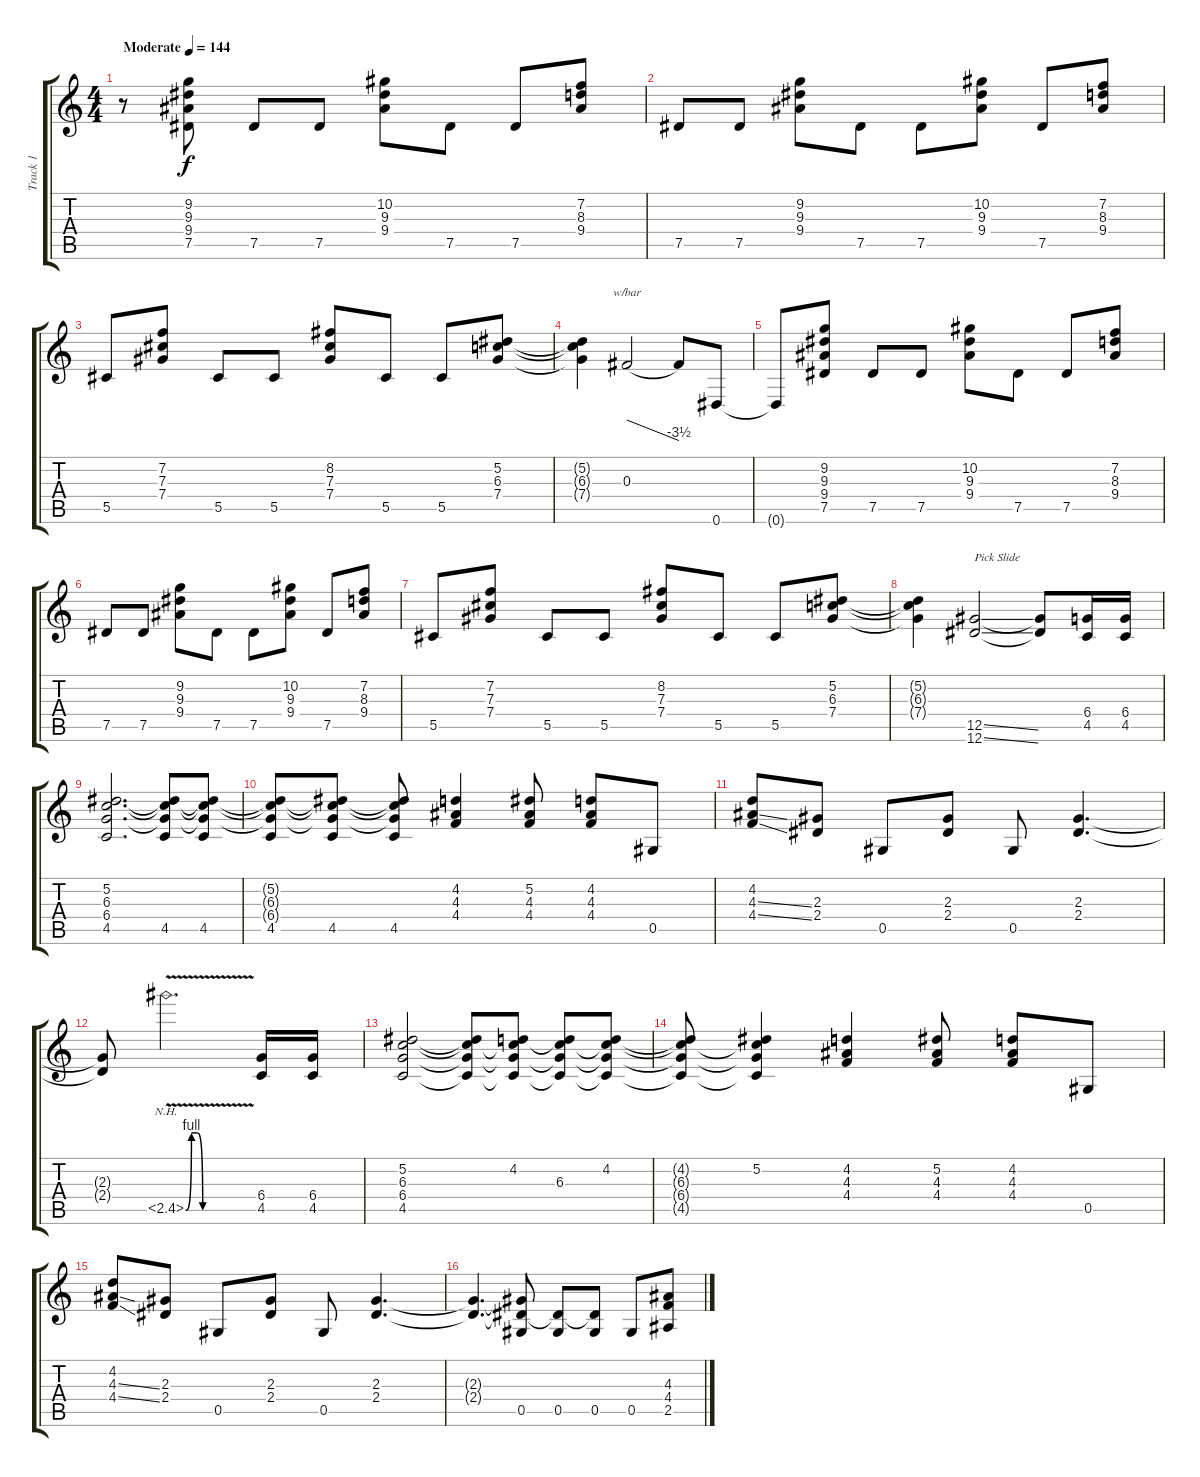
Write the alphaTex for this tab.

\track ("Track 1" "Track 1") {instrument distortionguitar}
\staff {score tabs}
\tuning (Eb4 Bb3 Gb3 Db3 Ab2 Eb2) {hide}
\ts (4 4)
\tempo (144 "Moderate")
\clef g2
\ks c
r.8{dy f instrument distortionguitar} (9.2 9.3 9.4 7.5).8 7.5.8 7.5.8 (10.2 9.3 9.4).8 7.5.8 7.5.8 (7.2 8.3 9.4).8 |
7.5.8 7.5.8 (9.2 9.3 9.4).8 7.5.8 7.5.8 (10.2 9.3 9.4).8 7.5.8 (7.2 8.3 9.4).8 |
5.5.8 (7.2 7.3 7.4).8 5.5.8 5.5.8 (8.2 7.3 7.4).8 5.5.8 5.5.8 (5.2 6.3 7.4).8 |
(5.2{t} 6.3{t} 7.4{t}).4 0.3.2{tbe (dive default 0 0 60 -14)} 0.3{t}.8 0.6.8 |
0.6{t}.8 (9.2 9.3 9.4 7.5).8 7.5.8 7.5.8 (10.2 9.3 9.4).8 7.5.8 7.5.8 (7.2 8.3 9.4).8 |
7.5.8 7.5.8 (9.2 9.3 9.4).8 7.5.8 7.5.8 (10.2 9.3 9.4).8 7.5.8 (7.2 8.3 9.4).8 |
5.5.8 (7.2 7.3 7.4).8 5.5.8 5.5.8 (8.2 7.3 7.4).8 5.5.8 5.5.8 (5.2 6.3 7.4).8 |
(5.2{t} 6.3{t} 7.4{t}).4 (12.5{ss} 12.6{ss}).2{txt "Pick Slide"} (12.5{t} 12.6{t}).8 (6.4 4.5).16 (6.4 4.5).16 |
(5.2 6.3 6.4 4.5).2{d} (5.2{t} 6.3{t} 6.4{t} 4.5).8 (5.2{t} 6.3{t} 6.4{t} 4.5).8 |
(5.2{t} 6.3{t} 6.4{t} 4.5).8 (5.2{t} 6.3{t} 6.4{t} 4.5).8 (5.2{t} 6.3{t} 6.4{t} 4.5).8 (4.2 4.3 4.4).4 (5.2 4.3 4.4).8 (4.2 4.3 4.4).8 0.5.8 |
(4.2 4.3{ss} 4.4{ss}).8 (2.3 2.4).8 0.5.8 (2.3 2.4).8 0.5.8 (2.3 2.4).4{d} |
(2.3{t} 2.4{t}).8 2.5{be (custom 0 0 5 4 10 4 15 0 30 0 60 0) nh v}.2{d} (6.4 4.5).16 (6.4 4.5).16 |
(5.2 6.3 6.4 4.5).2 (5.2{t} 6.3{t} 6.4{t} 4.5{t}).8 (4.2 6.3{t} 6.4{t} 4.5{t}).8 (4.2{t} 6.3 6.4{t} 4.5{t}).8 (4.2 6.3{t} 6.4{t} 4.5{t}).8 |
(4.2{t} 6.3{t} 6.4{t} 4.5{t}).8 (5.2 6.3{t} 6.4{t} 4.5{t}).4 (4.2 4.3 4.4).4 (5.2 4.3 4.4).8 (4.2 4.3 4.4).8 0.5.8 |
(4.2 4.3{ss} 4.4{ss}).8 (2.3 2.4).8 0.5.8 (2.3 2.4).8 0.5.8 (2.3 2.4).4{d} |
(2.3{t} 2.4{t}).4{d} (2.3{t} 2.4{t} 0.5).8 (2.4{t} 0.5).8 (2.4{t} 0.5).8 0.5.8 (4.3 4.4 2.5).8
